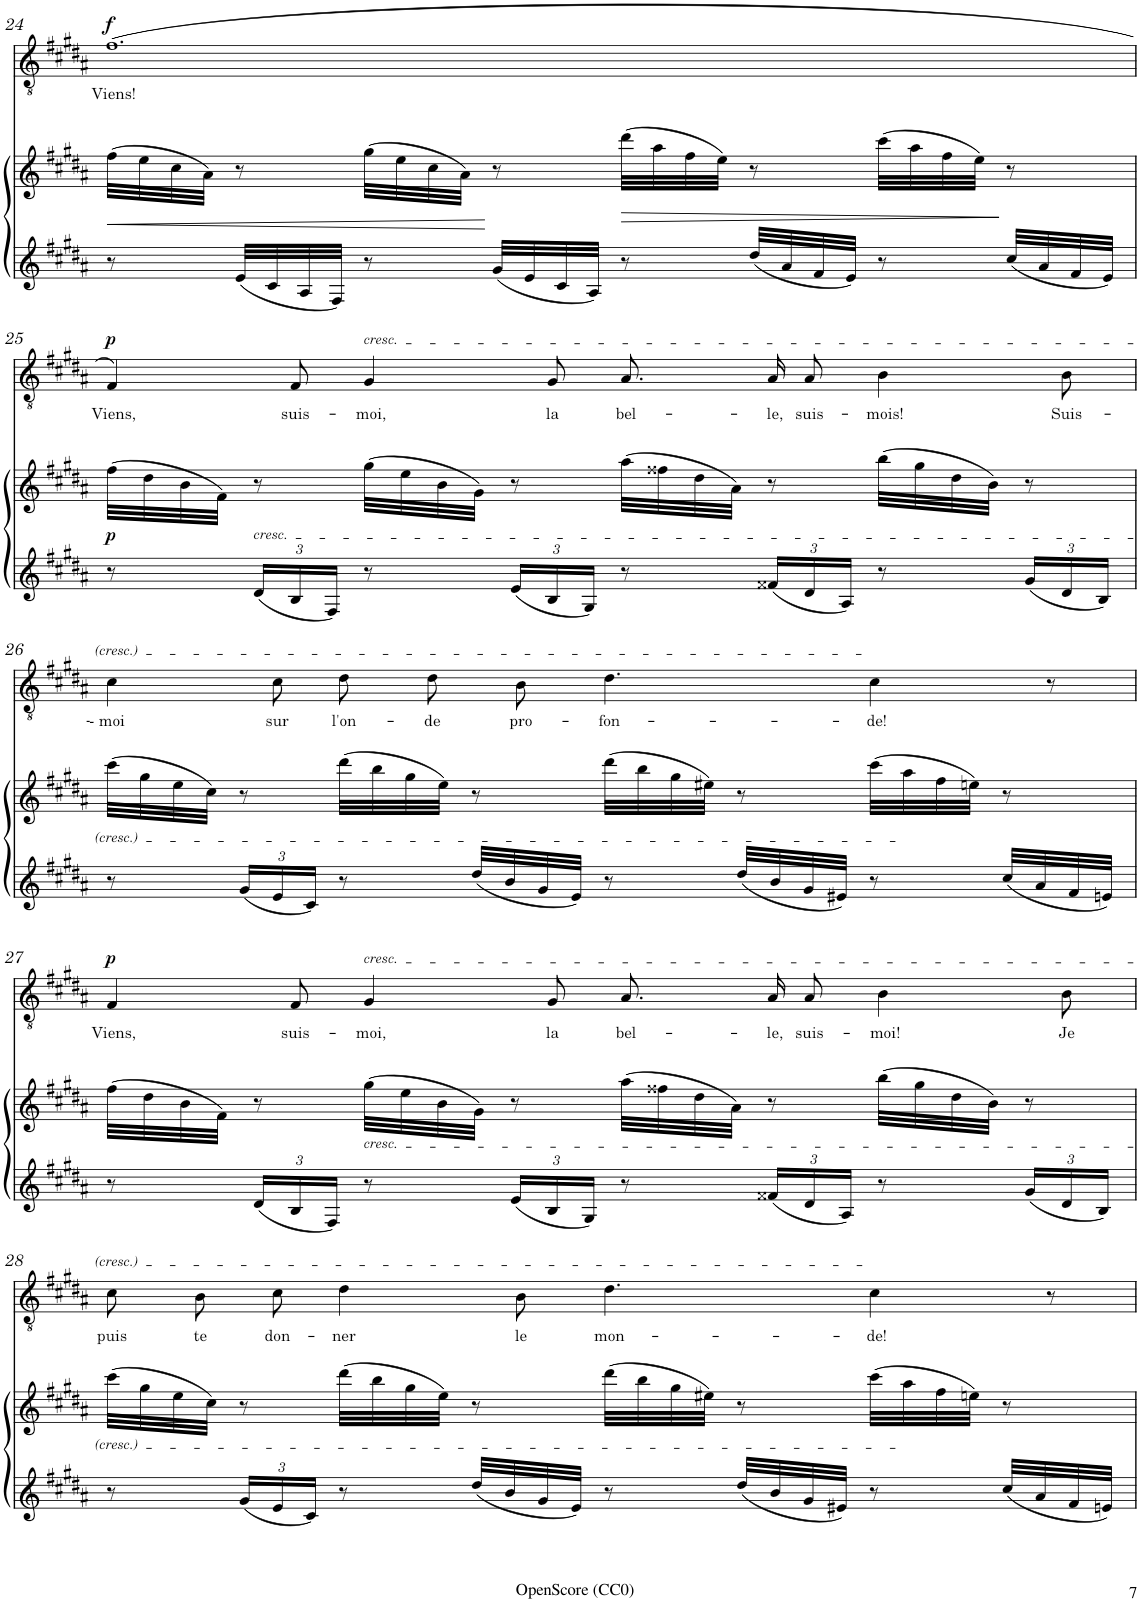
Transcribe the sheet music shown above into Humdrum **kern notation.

**kern	**kern	**dynam	**kern	**text	**dynam	**kern
*part3	*part3	*part3	*part2	*part2	*part2	*part1
*staff4	*staff3	*staff3/4	*staff2	*staff2	*staff2	*staff1
*I"Piano	*	*	*I"Tenor	*	*	*I"Contralto
*I'Pno	*	*	*	*	*	*
!!LO:PB:g=z
*clefG2	*clefG2	*	*clefGv2	*	*	*clefGv2
*k[f#c#g#d#a#]	*k[f#c#g#d#a#]	*	*k[f#c#g#d#a#]	*	*	*k[f#c#g#d#a#]
*M4/4	*M4/4	*	*M12/8	*	*	*M12/8
=24	=24	=24	=24	=24	=24	=24
!	!	!LO:HP:b	!	!LO:LY:b	!LO:DY:a	!
8r	(32ff#\LLL	<	(1.f#	Viens!	f	1.r
.	32ee\	.	.	.	.	.
.	32cc#\	.	.	.	.	.
.	32a#\JJJ)	.	.	.	.	.
32e/LLL	8r	.	.	.	.	.
32c#/	.	.	.	.	.	.
32A#/	.	.	.	.	.	.
32F#/JJJ	.	.	.	.	.	.
8r	(32gg#\LLL	.	.	.	.	.
.	32ee\	.	.	.	.	.
.	32cc#\	.	.	.	.	.
.	32a#\JJJ)	.	.	.	.	.
32g#/LLL	8r	[	.	.	.	.
32e/	.	.	.	.	.	.
32c#/	.	.	.	.	.	.
32A#/JJJ	.	.	.	.	.	.
!	!	!LO:HP:b	!	!	!	!
8r	(32ddd#\LLL	>	.	.	.	.
.	32aa#\	.	.	.	.	.
.	32ff#\	.	.	.	.	.
.	32ee\JJJ)	.	.	.	.	.
32dd#/LLL	8r	.	.	.	.	.
32a#/	.	.	.	.	.	.
32f#/	.	.	.	.	.	.
32e/JJJ	.	.	.	.	.	.
8r	(32ccc#\LLL	.	.	.	.	.
.	32aa#\	.	.	.	.	.
.	32ff#\	.	.	.	.	.
.	32ee\JJJ)	.	.	.	.	.
32cc#/LLL	8r	]	.	.	.	.
32a#/	.	.	.	.	.	.
32f#/	.	.	.	.	.	.
32e/JJJ	.	.	.	.	.	.
2ryy	2ryy	.	.	.	.	.
!!LO:LB:g=z
=25	=25	=25	=25	=25	=25	=25
!	!	!LO:DY:b	!	!LO:LY:b	!LO:DY:a	!
8r	(32ff#\LLL	p	4F#/)	Viens,	p	1.r
.	32dd#\	.	.	.	.	.
.	32b\	.	.	.	.	.
.	32f#\JJJ)	.	.	.	.	.
*Xbrackettup	*	*	*	*	*	*
!	!LO:TX:b:i:t=cresc.	!	!	!	!	!
24d#/LL	8r	.	.	.	.	.
24B/	.	.	.	.	.	.
24F#/JJ	.	.	.	.	.	.
!	!	!	!	!LO:LY:b	!	!
8r	(32gg#\LLL	.	8F#/	suis-	.	.
.	32ee\	.	.	.	.	.
.	32b\	.	.	.	.	.
.	32g#\JJJ)	.	.	.	.	.
!	!	!	!LO:TX:a:i:t=cresc.	!	!	!
!	!	!	!	!LO:LY:b	!	!
24e/LL	8r	.	4G#/	-moi,	.	.
24B/	.	.	.	.	.	.
24G#/JJ	.	.	.	.	.	.
8r	(32aa#\LLL	.	.	.	.	.
.	32ff##X\	.	.	.	.	.
.	32dd#\	.	.	.	.	.
.	32a#\JJJ)	.	.	.	.	.
!	!	!	!	!LO:LY:b	!	!
24f##X/LL	8r	.	8G#/	la	.	.
24d#/	.	.	.	.	.	.
24A#/JJ	.	.	.	.	.	.
!	!	!	!	!LO:LY:b	!	!
8r	(32bb\LLL	.	8.A#/L	bel-	.	.
.	32gg#\	.	.	.	.	.
.	32dd#\	.	.	.	.	.
.	32b\JJJ)	.	.	.	.	.
24g#/LL	8r	.	.	.	.	.
24d#/	.	.	.	.	.	.
!	!	!	!	!LO:LY:b	!	!
.	.	.	16A#/K	-le,	.	.
24B/JJ	.	.	.	.	.	.
!	!	!	!	!LO:LY:b	!	!
2ryy	2ryy	.	8A#/J	suis-	.	.
!	!	!	!	!LO:LY:b	!	!
.	.	.	4B\	-mois!	.	.
!	!	!	!	!LO:LY:b	!	!
.	.	.	8B\	Suis-	.	.
!!LO:LB:g=z
=26	=26	=26	=26	=26	=26	=26
!	!	!	!	!LO:LY:b	!	!
8r	(32ccc#\LLL	.	4c#\	-- moi	.	1.r
.	32gg#\	.	.	.	.	.
.	32ee\	.	.	.	.	.
.	32cc#\JJJ)	.	.	.	.	.
24g#/LL	8r	.	.	.	.	.
24e/	.	.	.	.	.	.
24c#/JJ	.	.	.	.	.	.
!	!	!	!	!LO:LY:b	!	!
8r	(32ddd#\LLL	.	8c#\	sur	.	.
.	32bb\	.	.	.	.	.
.	32gg#\	.	.	.	.	.
.	32ee\JJJ)	.	.	.	.	.
!	!	!	!	!LO:LY:b	!	!
32dd#/LLL	8r	.	8d#\L	l'on-	.	.
32b/	.	.	.	.	.	.
32g#/	.	.	.	.	.	.
32e/JJJ	.	.	.	.	.	.
!	!	!	!	!LO:LY:b	!	!
8r	(32ddd#\LLL	.	8d#\	-de	.	.
.	32bb\	.	.	.	.	.
.	32gg#\	.	.	.	.	.
.	32ee#X\JJJ)	.	.	.	.	.
!	!	!	!	!LO:LY:b	!	!
32dd#/LLL	8r	.	8B\J	pro-	.	.
32b/	.	.	.	.	.	.
32g#/	.	.	.	.	.	.
32e#X/JJJ	.	.	.	.	.	.
!	!	!	!	!LO:LY:b	!	!
8r	(32ccc#\LLL	.	4.d#\	-fon-	.	.
.	32aa#\	.	.	.	.	.
.	32ff#\	.	.	.	.	.
.	32een\JJJ)	.	.	.	.	.
32cc#/LLL	8r	.	.	.	.	.
32a#/	.	.	.	.	.	.
32f#/	.	.	.	.	.	.
32en/JJJ	.	.	.	.	.	.
2ryy	2ryy	.	.	.	.	.
!	!	!	!	!LO:LY:b	!	!
.	.	.	4c#\	-de!	.	.
.	.	.	8r	.	.	.
!!LO:LB:g=z
=27	=27	=27	=27	=27	=27	=27
!	!	!	!	!LO:LY:b	!LO:DY:a	!
8r	(32ff#\LLL	.	4F#/	Viens,	p	1.r
.	32dd#\	.	.	.	.	.
.	32b\	.	.	.	.	.
.	32f#\JJJ)	.	.	.	.	.
24d#/LL	8r	.	.	.	.	.
24B/	.	.	.	.	.	.
24F#/JJ	.	.	.	.	.	.
!	!LO:TX:b:i:t=cresc.	!	!	!	!	!
!	!	!	!	!LO:LY:b	!	!
8r	(32gg#\LLL	.	8F#/	suis-	.	.
.	32ee\	.	.	.	.	.
.	32b\	.	.	.	.	.
.	32g#\JJJ)	.	.	.	.	.
!	!	!	!LO:TX:a:i:t=cresc.	!	!	!
!	!	!	!	!LO:LY:b	!	!
24e/LL	8r	.	4G#/	-moi,	.	.
24B/	.	.	.	.	.	.
24G#/JJ	.	.	.	.	.	.
8r	(32aa#\LLL	.	.	.	.	.
.	32ff##X\	.	.	.	.	.
.	32dd#\	.	.	.	.	.
.	32a#\JJJ)	.	.	.	.	.
!	!	!	!	!LO:LY:b	!	!
24f##X/LL	8r	.	8G#/	la	.	.
24d#/	.	.	.	.	.	.
24A#/JJ	.	.	.	.	.	.
!	!	!	!	!LO:LY:b	!	!
8r	(32bb\LLL	.	8.A#/L	bel-	.	.
.	32gg#\	.	.	.	.	.
.	32dd#\	.	.	.	.	.
.	32b\JJJ)	.	.	.	.	.
24g#/LL	8r	.	.	.	.	.
24d#/	.	.	.	.	.	.
!	!	!	!	!LO:LY:b	!	!
.	.	.	16A#/K	-le,	.	.
24B/JJ	.	.	.	.	.	.
!	!	!	!	!LO:LY:b	!	!
2ryy	2ryy	.	8A#/J	suis-	.	.
!	!	!	!	!LO:LY:b	!	!
.	.	.	4B\	-moi!	.	.
!	!	!	!	!LO:LY:b	!	!
.	.	.	8B\	Je	.	.
!!LO:LB:g=z
=28	=28	=28	=28	=28	=28	=28
!	!	!	!	!LO:LY:b	!	!
8r	(32ccc#\LLL	.	8c#\L	puis	.	1.r
.	32gg#\	.	.	.	.	.
.	32ee\	.	.	.	.	.
.	32cc#\JJJ)	.	.	.	.	.
!	!	!	!	!LO:LY:b	!	!
24g#/LL	8r	.	8B\	te	.	.
24e/	.	.	.	.	.	.
24c#/JJ	.	.	.	.	.	.
!	!	!	!	!LO:LY:b	!	!
8r	(32ddd#\LLL	.	8c#\J	don-	.	.
.	32bb\	.	.	.	.	.
.	32gg#\	.	.	.	.	.
.	32ee\JJJ)	.	.	.	.	.
!	!	!	!	!LO:LY:b	!	!
32dd#/LLL	8r	.	4d#\	-ner	.	.
32b/	.	.	.	.	.	.
32g#/	.	.	.	.	.	.
32e/JJJ	.	.	.	.	.	.
8r	(32ddd#\LLL	.	.	.	.	.
.	32bb\	.	.	.	.	.
.	32gg#\	.	.	.	.	.
.	32ee#X\JJJ)	.	.	.	.	.
!	!	!	!	!LO:LY:b	!	!
32dd#/LLL	8r	.	8B\	le	.	.
32b/	.	.	.	.	.	.
32g#/	.	.	.	.	.	.
32e#X/JJJ	.	.	.	.	.	.
!	!	!	!	!LO:LY:b	!	!
8r	(32ccc#\LLL	.	4.d#\	mon-	.	.
.	32aa#\	.	.	.	.	.
.	32ff#\	.	.	.	.	.
.	32een\JJJ)	.	.	.	.	.
32cc#/LLL	8r	.	.	.	.	.
32a#/	.	.	.	.	.	.
32f#/	.	.	.	.	.	.
32en/JJJ	.	.	.	.	.	.
2ryy	2ryy	.	.	.	.	.
!	!	!	!	!LO:LY:b	!	!
.	.	.	4c#\	-de!	.	.
.	.	.	8r	.	.	.
=	=	=	=	=	=	=
*-	*-	*-	*-	*-	*-	*-
